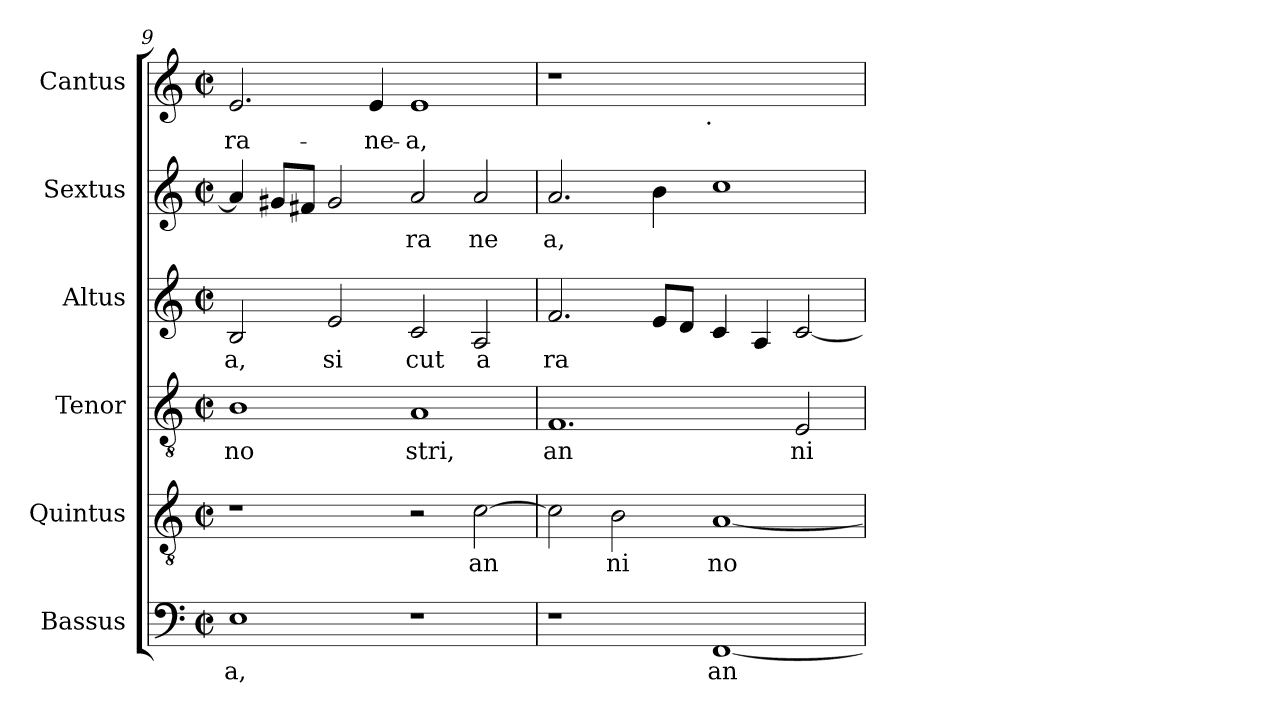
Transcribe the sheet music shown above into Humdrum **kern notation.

**kern	**text	**kern	**text	**kern	**text	**kern	**text	**kern	**text	**kern	**text
*part6	*part6	*part5	*part5	*part4	*part4	*part3	*part3	*part2	*part2	*part1	*part1
*staff6	*staff6	*staff5	*staff5	*staff4	*staff4	*staff3	*staff3	*staff2	*staff2	*staff1	*staff1
*I"Bassus	*	*I"Quintus	*	*I"Tenor	*	*I"Altus	*	*I"Sextus	*	*I"Cantus	*
*clefF4	*	*clefGv2	*	*clefGv2	*	*clefG2	*	*clefG2	*	*clefG2	*
*k[]	*	*k[]	*	*k[]	*	*k[]	*	*k[]	*	*k[]	*
*C:	*	*C:	*	*C:	*	*C:	*	*C:	*	*C:	*
*M2/2	*	*M2/2	*	*M2/2	*	*M2/2	*	*M2/2	*	*M2/2	*
*met(c|)	*	*met(c|)	*	*met(c|)	*	*met(c|)	*	*met(c|)	*	*met(c|)	*
=9	=9	=9	=9	=9	=9	=9	=9	=9	=9	=9	=9
!	!LO:LY:b:cj	!	!	!	!LO:LY:b	!	!LO:LY:b:cj	!	!LO:LY:b:cj	!	!LO:LY:b:cj
1E	a,	1r	.	1B	no	2B/	a,	4a/]	.	2.e/	-ra-
!	!	!	!	!	!	!	!	!	!LO:LY:b:cj	!	!
.	.	.	.	.	.	.	.	8g#/L	.	.	.
!	!	!	!	!	!	!	!	!	!LO:LY:b:cj	!	!
.	.	.	.	.	.	.	.	8f#/J	.	.	.
!	!	!	!	!	!	!	!LO:LY:b:cj	!	!LO:LY:b:cj	!	!
.	.	.	.	.	.	2e/	si	2g#/	.	.	.
!	!	!	!	!	!	!	!	!	!	!	!LO:LY:b:cj
.	.	.	.	.	.	.	.	.	.	4e/	-ne-
!	!	!	!	!	!LO:LY:b	!	!LO:LY:b:cj	!	!LO:LY:b:cj	!	!LO:LY:b:cj
1r	.	2r	.	1A	stri,	2c/	cut	2a/	ra	1e	-a,
!	!	!	!LO:LY:b:cj	!	!	!	!LO:LY:b:cj	!	!LO:LY:b:cj	!	!
.	.	[>2c\	an	.	.	2A/	a	2a/	ne	.	.
=10	=10	=10	=10	=10	=10	=10	=10	=10	=10	=10	=10
!	!	!	!LO:LY:b:cj	!	!LO:LY:b	!	!LO:LY:b:cj	!	!LO:LY:b:cj	!	!
*	*	*	*	*	*	*	*	*	*	*^	*
1r	.	2c\]	.	1.F	an	2.f/	ra	2.a/	a,	1r	2ryy	.
!	!	!	!LO:LY:b:cj	!	!	!	!	!	!	!	!	!
.	.	2B\	ni	.	.	.	.	.	.	.	4ryy	.
!	!	!	!	!	!	!	!LO:LY:b:cj	!	!LO:LY:b:cj	!	!	!
.	.	.	.	.	.	8e/L	.	4b\	.	.	8...ryy	.
!	!	!	!	!	!	!	!LO:LY:b:cj	!	!	!	!	!
.	.	.	.	.	.	8d/J	.	.	.	.	.	.
!	!	!	!	!	!	!	!	!	!	!	!LO:TX:b:t=.	!
.	.	.	.	.	.	.	.	.	.	.	1ryy	.
!	!LO:LY:b:cj	!	!LO:LY:b:cj	!	!	!	!LO:LY:b:cj	!	!LO:LY:b:cj	!	!	!
[<1FF	an	[<1A	no	.	.	4c/	.	1cc	.	1ryy	.	.
!	!	!	!	!	!	!	!LO:LY:b:cj	!	!	!	!	!
.	.	.	.	.	.	4A/	.	.	.	.	.	.
!	!	!	!	!	!LO:LY:b	!	!LO:LY:b:cj	!	!	!	!	!
.	.	.	.	2E/	ni	[<2c/	.	.	.	.	.	.
.	.	.	.	.	.	.	.	.	.	.	64ryy	.
*	*	*	*	*	*	*	*	*	*	*v	*v	*
=	=	=	=	=	=	=	=	=	=	=	=
*-	*-	*-	*-	*-	*-	*-	*-	*-	*-	*-	*-
